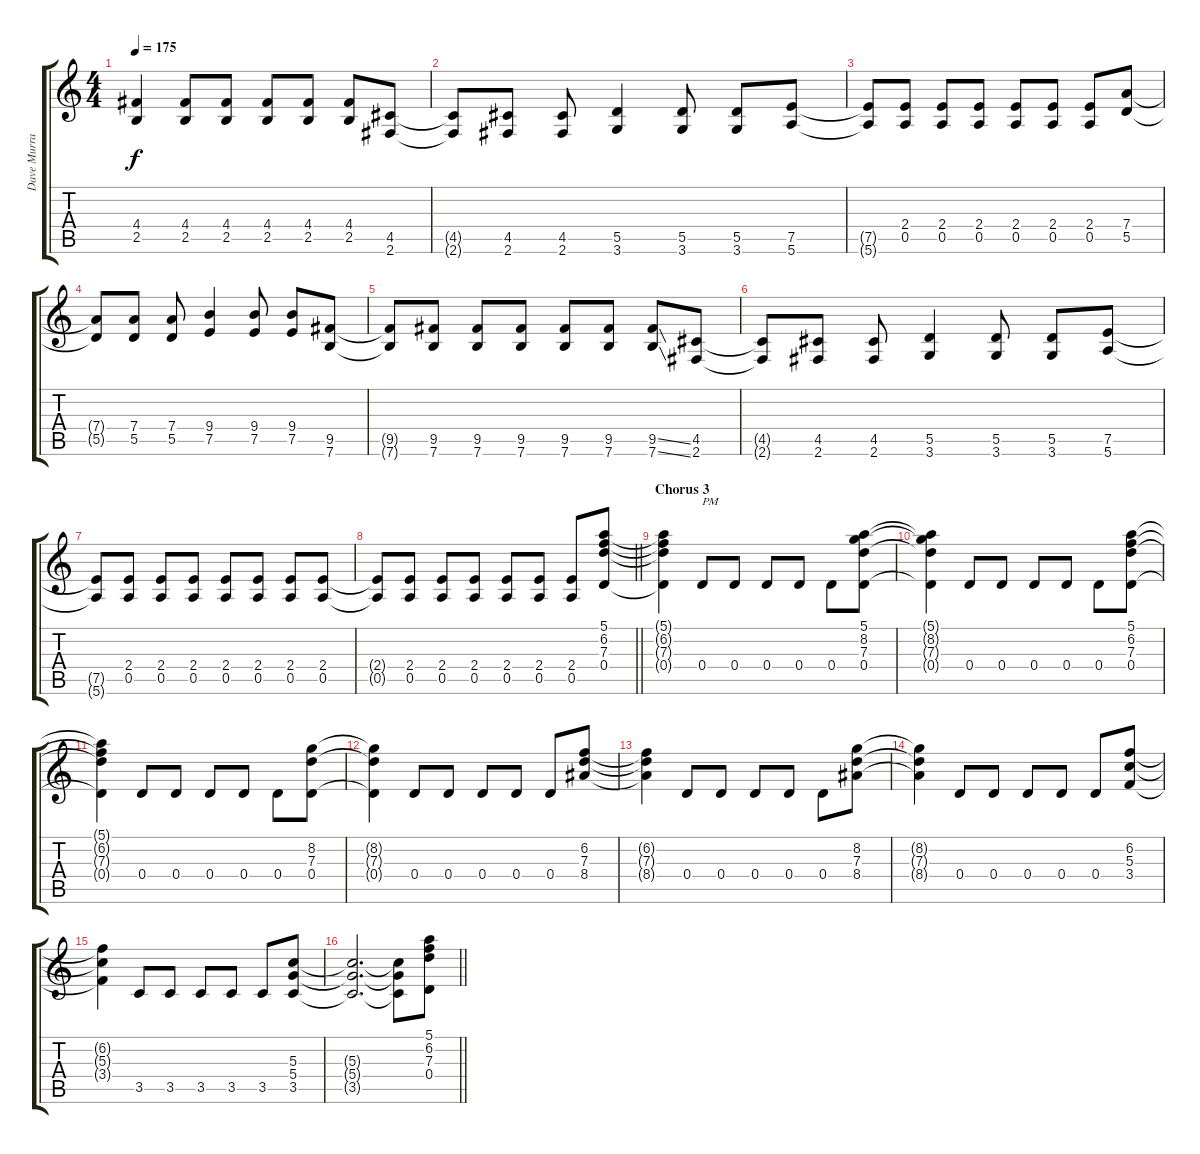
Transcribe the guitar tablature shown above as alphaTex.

\track ("Dave Murray" "Dave Murra") {instrument distortionguitar}
\staff {score tabs}
\tuning (E4 B3 G3 D3 A2 E2) {hide}
\ts (4 4)
\tempo 175
\clef g2
\ks c
(4.4{t} 2.5{t}).4{dy f} (4.4 2.5).8 (4.4 2.5).8 (4.4 2.5).8 (4.4 2.5).8 (4.4 2.5).8 (4.5 2.6).8 |
(4.5{t} 2.6{t}).8 (4.5 2.6).8 (4.5 2.6).8 (5.5 3.6).4 (5.5 3.6).8 (5.5 3.6).8 (7.5 5.6).8 |
(7.5{t} 5.6{t}).8 (2.4 0.5).8 (2.4 0.5).8 (2.4 0.5).8 (2.4 0.5).8 (2.4 0.5).8 (2.4 0.5).8 (7.4 5.5).8 |
(7.4{t} 5.5{t}).8 (7.4 5.5).8 (7.4 5.5).8 (9.4 7.5).4 (9.4 7.5).8 (9.4 7.5).8 (9.5 7.6).8 |
(9.5{t} 7.6{t}).8 (9.5 7.6).8 (9.5 7.6).8 (9.5 7.6).8 (9.5 7.6).8 (9.5 7.6).8 (9.5{ss} 7.6{ss}).8 (4.5 2.6).8 |
(4.5{t} 2.6{t}).8 (4.5 2.6).8 (4.5 2.6).8 (5.5 3.6).4 (5.5 3.6).8 (5.5 3.6).8 (7.5 5.6).8 |
(7.5{t} 5.6{t}).8 (2.4 0.5).8 (2.4 0.5).8 (2.4 0.5).8 (2.4 0.5).8 (2.4 0.5).8 (2.4 0.5).8 (2.4 0.5).8 |
\barLineRight lightlight
(2.4{t} 0.5{t}).8 (2.4 0.5).8 (2.4 0.5).8 (2.4 0.5).8 (2.4 0.5).8 (2.4 0.5).8 (2.4 0.5).8 (5.1 6.2 7.3 0.4).8 |
\section ("" "Chorus 3")
(5.1{t} 6.2{t} 7.3{t} 0.4{t}).4 0.4.8{txt "PM"} 0.4.8 0.4.8 0.4.8 0.4.8 (5.1 8.2 7.3 0.4).8 |
(5.1{t} 8.2{t} 7.3{t} 0.4{t}).4 0.4.8 0.4.8 0.4.8 0.4.8 0.4.8 (5.1 6.2 7.3 0.4).8 |
(5.1{t} 6.2{t} 7.3{t} 0.4{t}).4 0.4.8 0.4.8 0.4.8 0.4.8 0.4.8 (8.2 7.3 0.4).8 |
(8.2{t} 7.3{t} 0.4{t}).4 0.4.8 0.4.8 0.4.8 0.4.8 0.4.8 (6.2 7.3 8.4).8 |
(6.2{t} 7.3{t} 8.4{t}).4 0.4.8 0.4.8 0.4.8 0.4.8 0.4.8 (8.2 7.3 8.4).8 |
(8.2{t} 7.3{t} 8.4{t}).4 0.4.8 0.4.8 0.4.8 0.4.8 0.4.8 (6.2 5.3 3.4).8 |
(6.2{t} 5.3{t} 3.4{t}).4 3.5.8 3.5.8 3.5.8 3.5.8 3.5.8 (5.3 5.4 3.5).8 |
\barLineRight lightlight
(5.3{t} 5.4{t} 3.5{t}).2{d} (5.3{t} 5.4{t} 3.5{t}).8 (5.1 6.2 7.3 0.4).8
